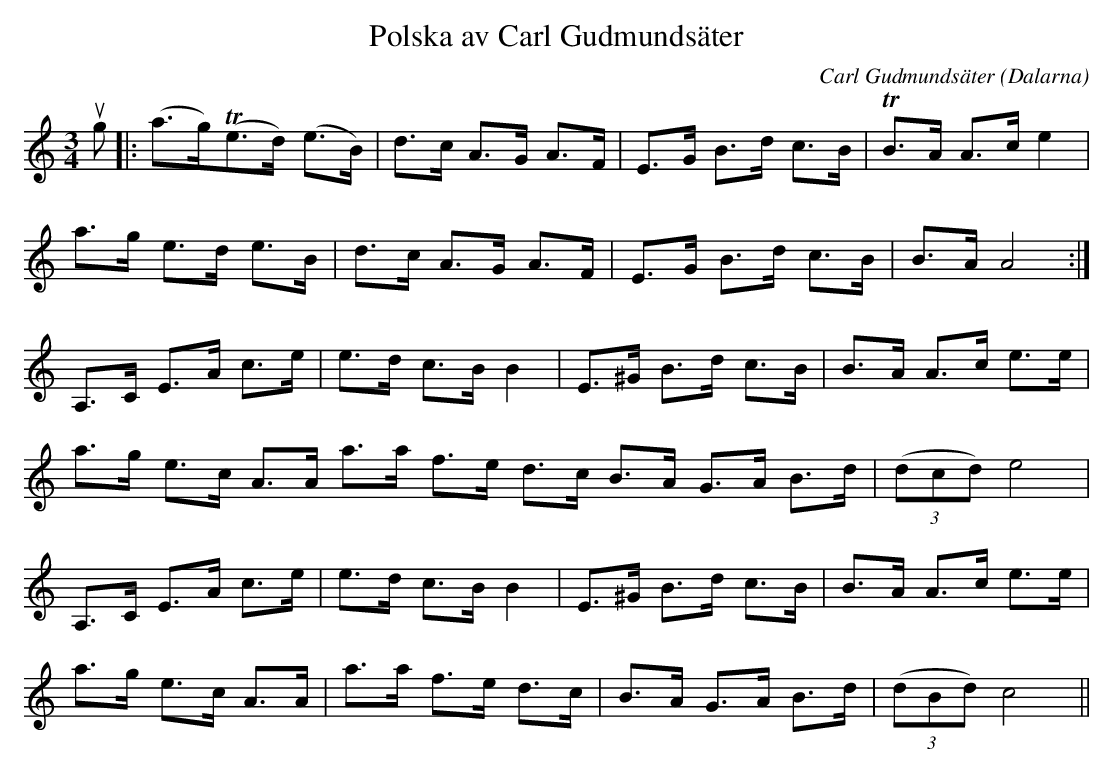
X:1
T:Polska av Carl Gudmundsäter
C:Carl Gudmundsäter
O:Dalarna
M:3/4
L:1/8
K:Am
ug|:(a>g)(Te>d) (e>B)|d>c A>G A>F|E>G B>d c>B|TB>A A>c e2|
a>g e>d e>B|d>c A>G A>F|E>G B>d c>B|B>A A4:|
A,>C E>A c>e|e>d c>B B2|E>^G B>d c>B|B>A A>c e>e|
a>g e>c A>A a>a f>e d>c B>A G>A B>d|(3 (dcd) e4|
A,>C E>A c>e|e>d c>B B2|E>^G B>d c>B|B>A A>c e>e|
a>g e>c A>A|a>a f>e d>c|B>A G>A B>d|(3 (dBd) c4||
